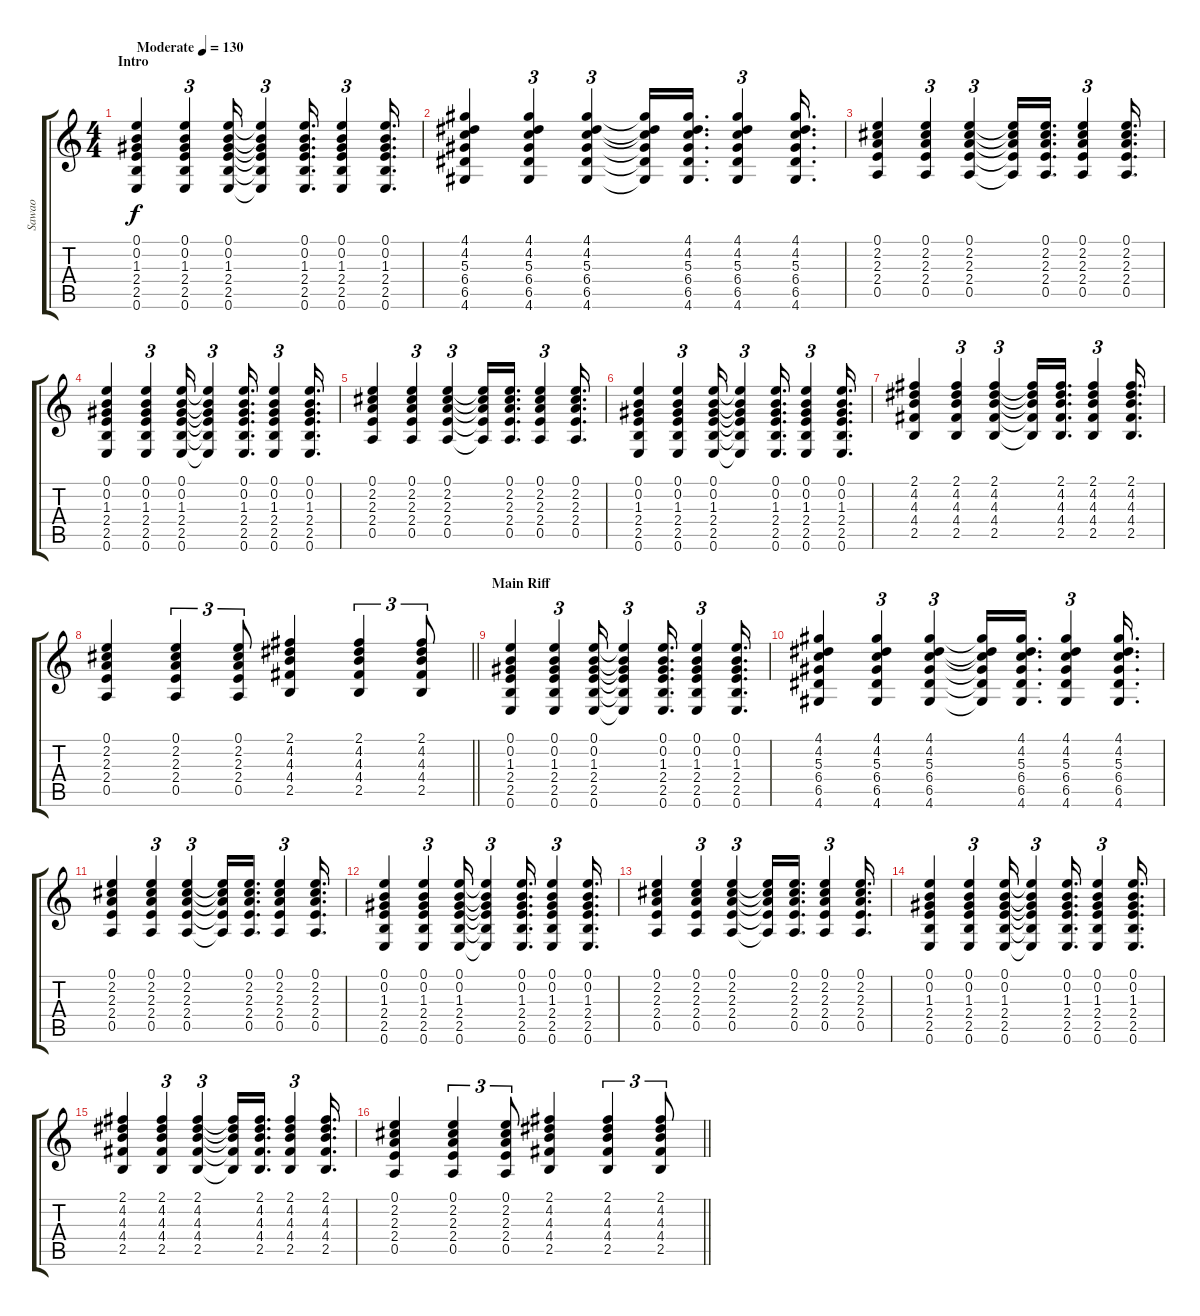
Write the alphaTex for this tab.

\track ("Sawao" "Sawao") {instrument distortionguitar}
\staff {score tabs}
\tuning (E4 B3 G3 D3 A2 E2) {hide}
\ts (4 4)
\section ("" "Intro")
\tempo (130 "Moderate")
\clef g2
\ks c
(0.1 0.2 1.3 2.4 2.5 0.6).4{dy f instrument distortionguitar} (0.1 0.2 1.3 2.4 2.5 0.6).4{tu (3 2)} (0.1 0.2 1.3 2.4 2.5 0.6).16 (0.1{t} 0.2{t} 1.3{t} 2.4{t} 2.5{t} 0.6{t}).4{tu (3 2)} (0.1 0.2 1.3 2.4 2.5 0.6).16{d} (0.1 0.2 1.3 2.4 2.5 0.6).4{tu (3 2)} (0.1 0.2 1.3 2.4 2.5 0.6).16{d} |
(4.1 4.2 5.3 6.4 6.5 4.6).4 (4.1 4.2 5.3 6.4 6.5 4.6).4{tu (3 2)} (4.1 4.2 5.3 6.4 6.5 4.6).4{tu (3 2)} (4.1{t} 4.2{t} 5.3{t} 6.4{t} 6.5{t} 4.6{t}).16 (4.1 4.2 5.3 6.4 6.5 4.6).16{d} (4.1 4.2 5.3 6.4 6.5 4.6).4{tu (3 2)} (4.1 4.2 5.3 6.4 6.5 4.6).16{d} |
(0.1 2.2 2.3 2.4 0.5).4 (0.1 2.2 2.3 2.4 0.5).4{tu (3 2)} (0.1 2.2 2.3 2.4 0.5).4{tu (3 2)} (0.1{t} 2.2{t} 2.3{t} 2.4{t} 0.5{t}).16 (0.1 2.2 2.3 2.4 0.5).16{d} (0.1 2.2 2.3 2.4 0.5).4{tu (3 2)} (0.1 2.2 2.3 2.4 0.5).16{d} |
(0.1 0.2 1.3 2.4 2.5 0.6).4 (0.1 0.2 1.3 2.4 2.5 0.6).4{tu (3 2)} (0.1 0.2 1.3 2.4 2.5 0.6).16 (0.1{t} 0.2{t} 1.3{t} 2.4{t} 2.5{t} 0.6{t}).4{tu (3 2)} (0.1 0.2 1.3 2.4 2.5 0.6).16{d} (0.1 0.2 1.3 2.4 2.5 0.6).4{tu (3 2)} (0.1 0.2 1.3 2.4 2.5 0.6).16{d} |
(0.1 2.2 2.3 2.4 0.5).4 (0.1 2.2 2.3 2.4 0.5).4{tu (3 2)} (0.1 2.2 2.3 2.4 0.5).4{tu (3 2)} (0.1{t} 2.2{t} 2.3{t} 2.4{t} 0.5{t}).16 (0.1 2.2 2.3 2.4 0.5).16{d} (0.1 2.2 2.3 2.4 0.5).4{tu (3 2)} (0.1 2.2 2.3 2.4 0.5).16{d} |
(0.1 0.2 1.3 2.4 2.5 0.6).4 (0.1 0.2 1.3 2.4 2.5 0.6).4{tu (3 2)} (0.1 0.2 1.3 2.4 2.5 0.6).16 (0.1{t} 0.2{t} 1.3{t} 2.4{t} 2.5{t} 0.6{t}).4{tu (3 2)} (0.1 0.2 1.3 2.4 2.5 0.6).16{d} (0.1 0.2 1.3 2.4 2.5 0.6).4{tu (3 2)} (0.1 0.2 1.3 2.4 2.5 0.6).16{d} |
(2.1 4.2 4.3 4.4 2.5).4 (2.1 4.2 4.3 4.4 2.5).4{tu (3 2)} (2.1 4.2 4.3 4.4 2.5).4{tu (3 2)} (2.1{t} 4.2{t} 4.3{t} 4.4{t} 2.5{t}).16 (2.1 4.2 4.3 4.4 2.5).16{d} (2.1 4.2 4.3 4.4 2.5).4{tu (3 2)} (2.1 4.2 4.3 4.4 2.5).16{d} |
\barLineRight lightlight
(0.1 2.2 2.3 2.4 0.5).4 (0.1 2.2 2.3 2.4 0.5).4{tu (3 2)} (0.1 2.2 2.3 2.4 0.5).8{tu (3 2)} (2.1 4.2 4.3 4.4 2.5).4 (2.1 4.2 4.3 4.4 2.5).4{tu (3 2)} (2.1 4.2 4.3 4.4 2.5).8{tu (3 2)} |
\section ("" "Main Riff")
(0.1 0.2 1.3 2.4 2.5 0.6).4 (0.1 0.2 1.3 2.4 2.5 0.6).4{tu (3 2)} (0.1 0.2 1.3 2.4 2.5 0.6).16 (0.1{t} 0.2{t} 1.3{t} 2.4{t} 2.5{t} 0.6{t}).4{tu (3 2)} (0.1 0.2 1.3 2.4 2.5 0.6).16{d} (0.1 0.2 1.3 2.4 2.5 0.6).4{tu (3 2)} (0.1 0.2 1.3 2.4 2.5 0.6).16{d} |
(4.1 4.2 5.3 6.4 6.5 4.6).4 (4.1 4.2 5.3 6.4 6.5 4.6).4{tu (3 2)} (4.1 4.2 5.3 6.4 6.5 4.6).4{tu (3 2)} (4.1{t} 4.2{t} 5.3{t} 6.4{t} 6.5{t} 4.6{t}).16 (4.1 4.2 5.3 6.4 6.5 4.6).16{d} (4.1 4.2 5.3 6.4 6.5 4.6).4{tu (3 2)} (4.1 4.2 5.3 6.4 6.5 4.6).16{d} |
(0.1 2.2 2.3 2.4 0.5).4 (0.1 2.2 2.3 2.4 0.5).4{tu (3 2)} (0.1 2.2 2.3 2.4 0.5).4{tu (3 2)} (0.1{t} 2.2{t} 2.3{t} 2.4{t} 0.5{t}).16 (0.1 2.2 2.3 2.4 0.5).16{d} (0.1 2.2 2.3 2.4 0.5).4{tu (3 2)} (0.1 2.2 2.3 2.4 0.5).16{d} |
(0.1 0.2 1.3 2.4 2.5 0.6).4 (0.1 0.2 1.3 2.4 2.5 0.6).4{tu (3 2)} (0.1 0.2 1.3 2.4 2.5 0.6).16 (0.1{t} 0.2{t} 1.3{t} 2.4{t} 2.5{t} 0.6{t}).4{tu (3 2)} (0.1 0.2 1.3 2.4 2.5 0.6).16{d} (0.1 0.2 1.3 2.4 2.5 0.6).4{tu (3 2)} (0.1 0.2 1.3 2.4 2.5 0.6).16{d} |
(0.1 2.2 2.3 2.4 0.5).4 (0.1 2.2 2.3 2.4 0.5).4{tu (3 2)} (0.1 2.2 2.3 2.4 0.5).4{tu (3 2)} (0.1{t} 2.2{t} 2.3{t} 2.4{t} 0.5{t}).16 (0.1 2.2 2.3 2.4 0.5).16{d} (0.1 2.2 2.3 2.4 0.5).4{tu (3 2)} (0.1 2.2 2.3 2.4 0.5).16{d} |
(0.1 0.2 1.3 2.4 2.5 0.6).4 (0.1 0.2 1.3 2.4 2.5 0.6).4{tu (3 2)} (0.1 0.2 1.3 2.4 2.5 0.6).16 (0.1{t} 0.2{t} 1.3{t} 2.4{t} 2.5{t} 0.6{t}).4{tu (3 2)} (0.1 0.2 1.3 2.4 2.5 0.6).16{d} (0.1 0.2 1.3 2.4 2.5 0.6).4{tu (3 2)} (0.1 0.2 1.3 2.4 2.5 0.6).16{d} |
(2.1 4.2 4.3 4.4 2.5).4 (2.1 4.2 4.3 4.4 2.5).4{tu (3 2)} (2.1 4.2 4.3 4.4 2.5).4{tu (3 2)} (2.1{t} 4.2{t} 4.3{t} 4.4{t} 2.5{t}).16 (2.1 4.2 4.3 4.4 2.5).16{d} (2.1 4.2 4.3 4.4 2.5).4{tu (3 2)} (2.1 4.2 4.3 4.4 2.5).16{d} |
\barLineRight lightlight
(0.1 2.2 2.3 2.4 0.5).4 (0.1 2.2 2.3 2.4 0.5).4{tu (3 2)} (0.1 2.2 2.3 2.4 0.5).8{tu (3 2)} (2.1 4.2 4.3 4.4 2.5).4 (2.1 4.2 4.3 4.4 2.5).4{tu (3 2)} (2.1 4.2 4.3 4.4 2.5).8{tu (3 2)}
